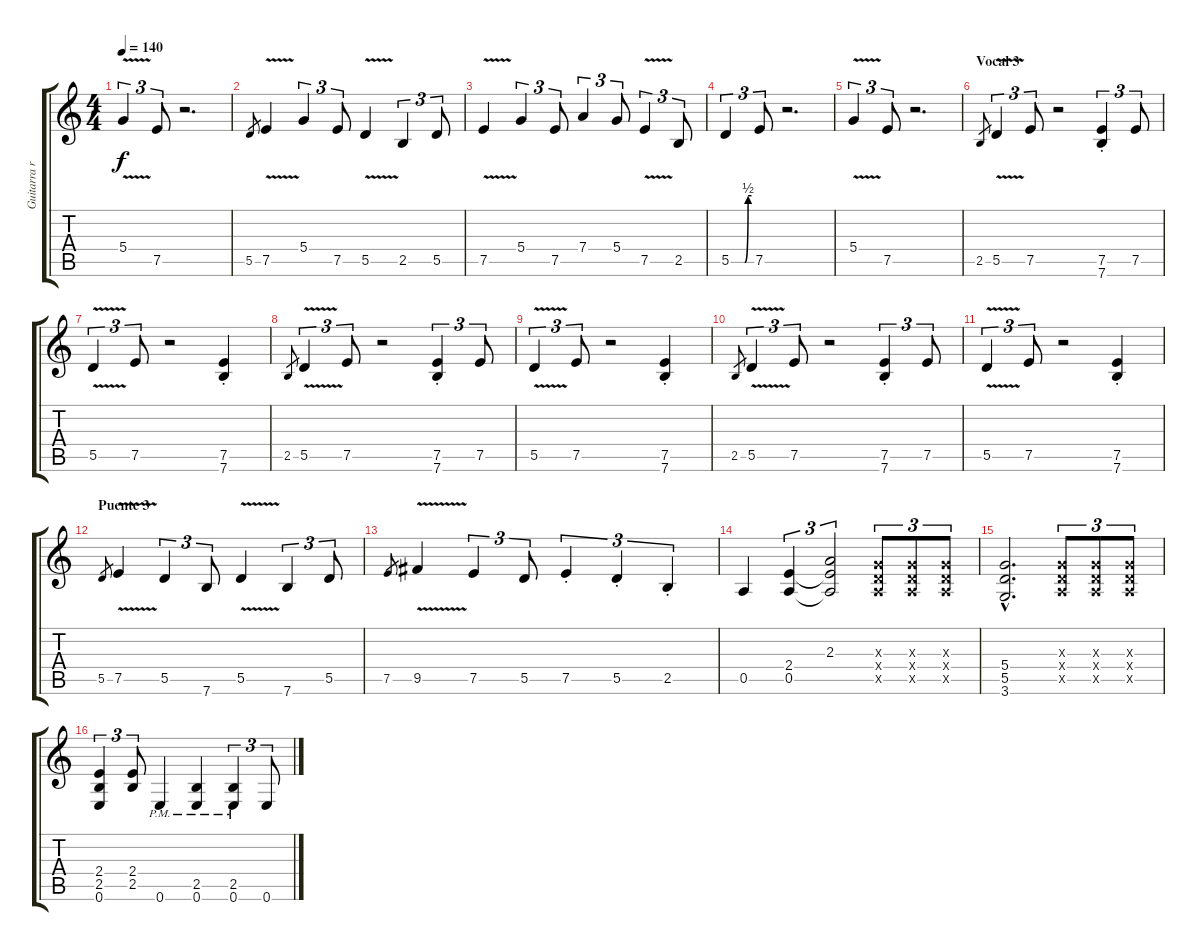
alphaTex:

\track ("Guitarra rítmica" "Guitarra r") {instrument electricguitarjazz}
\staff {score tabs}
\tuning (E4 B3 G3 D3 A2 E2) {hide}
\ts (4 4)
\tempo 140
\clef g2
\ks c
5.4{v}.4{tu (3 2) dy f} 7.5.8{tu (3 2)} r.2{d} |
5.5.8{gr} 7.5{v}.4 5.4.4{tu (3 2)} 7.5.8{tu (3 2)} 5.5{v}.4 2.5.4{tu (3 2)} 5.5.8{tu (3 2)} |
7.5{v}.4 5.4.4{tu (3 2)} 7.5.8{tu (3 2)} 7.4.4{tu (3 2)} 5.4.8{tu (3 2)} 7.5{v}.4{tu (3 2)} 2.5.8{tu (3 2)} |
5.5{be (custom 0 0 40 0 50 2 60 2)}.4{tu (3 2)} 7.5.8{tu (3 2)} r.2{d} |
5.4{v}.4{tu (3 2)} 7.5.8{tu (3 2)} r.2{d} |
\section ("" "Vocal 3")
2.5.8{gr} 5.5{v}.4{tu (3 2)} 7.5.8{tu (3 2)} r.2 (7.5{st} 7.6{st}).4{tu (3 2)} 7.5.8{tu (3 2)} |
5.5{v}.4{tu (3 2)} 7.5.8{tu (3 2)} r.2 (7.5{st} 7.6{st}).4 |
2.5.8{gr} 5.5{v}.4{tu (3 2)} 7.5.8{tu (3 2)} r.2 (7.5{st} 7.6{st}).4{tu (3 2)} 7.5.8{tu (3 2)} |
5.5{v}.4{tu (3 2)} 7.5.8{tu (3 2)} r.2 (7.5{st} 7.6{st}).4 |
2.5.8{gr} 5.5{v}.4{tu (3 2)} 7.5.8{tu (3 2)} r.2 (7.5{st} 7.6{st}).4{tu (3 2)} 7.5.8{tu (3 2)} |
5.5{v}.4{tu (3 2)} 7.5.8{tu (3 2)} r.2 (7.5{st} 7.6{st}).4 |
\section ("" "Puente 3")
5.5.8{gr} 7.5{v}.4 5.5.4{tu (3 2)} 7.6.8{tu (3 2)} 5.5{v}.4 7.6.4{tu (3 2)} 5.5.8{tu (3 2)} |
7.5.8{gr} 9.5{v}.4 7.5.4{tu (3 2)} 5.5.8{tu (3 2)} 7.5{st}.4{tu (3 2)} 5.5{st}.4{tu (3 2)} 2.5{st}.4{tu (3 2)} |
0.5.4{instrument distortionguitar} (2.4 0.5).4{tu (3 2)} (2.3 2.4{t} 0.5{t}).2{tu (3 2)} (0.3{x} 0.4{x} 0.5{x}).8{tu (3 2)} (0.3{x} 0.4{x} 0.5{x}).8{tu (3 2)} (0.3{x} 0.4{x} 0.5{x}).8{tu (3 2)} |
(5.4{hac} 5.5{hac} 3.6{hac}).2{d} (0.3{x} 0.4{x} 0.5{x}).8{tu (3 2)} (0.3{x} 0.4{x} 0.5{x}).8{tu (3 2)} (0.3{x} 0.4{x} 0.5{x}).8{tu (3 2)} |
(2.4 2.5 0.6).4{tu (3 2)} (2.4 2.5).8{tu (3 2)} 0.6{pm}.4 (2.5{pm} 0.6{pm}).4 (2.5{pm} 0.6{pm}).4{tu (3 2)} 0.6.8{tu (3 2)}
